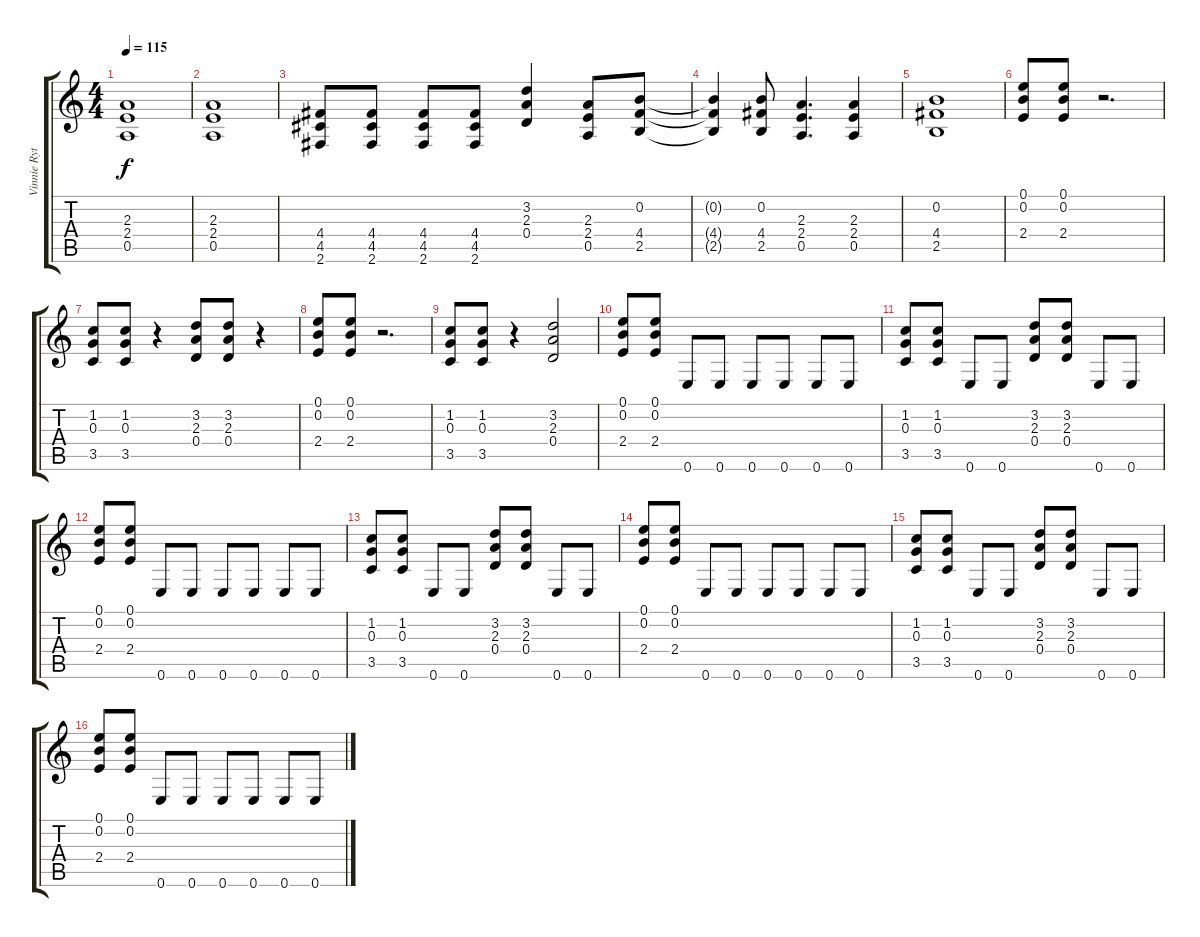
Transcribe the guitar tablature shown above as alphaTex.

\track ("Vinnie Rythm" "Vinnie Ryt") {instrument distortionguitar}
\staff {score tabs}
\tuning (E4 B3 G3 D3 A2 E2) {hide}
\ts (4 4)
\tempo 115
\clef g2
\ks c
(2.3 2.4 0.5).1{dy f} |
(2.3 2.4 0.5).1 |
(4.4 4.5 2.6).8 (4.4 4.5 2.6).8 (4.4 4.5 2.6).8 (4.4 4.5 2.6).8 (3.2 2.3 0.4).4 (2.3 2.4 0.5).8 (0.2 4.4 2.5).8 |
(0.2{t} 4.4{t} 2.5{t}).4 (0.2 4.4 2.5).8 (2.3 2.4 0.5).4{d} (2.3 2.4 0.5).4 |
(0.2 4.4 2.5).1 |
(0.1 0.2 2.4).8 (0.1 0.2 2.4).8 r.2{d} |
(1.2 0.3 3.5).8 (1.2 0.3 3.5).8 r.4 (3.2 2.3 0.4).8 (3.2 2.3 0.4).8 r.4 |
(0.1 0.2 2.4).8 (0.1 0.2 2.4).8 r.2{d} |
(1.2 0.3 3.5).8 (1.2 0.3 3.5).8 r.4 (3.2 2.3 0.4).2 |
(0.1 0.2 2.4).8 (0.1 0.2 2.4).8 0.6.8 0.6.8 0.6.8 0.6.8 0.6.8 0.6.8 |
(1.2 0.3 3.5).8 (1.2 0.3 3.5).8 0.6.8 0.6.8 (3.2 2.3 0.4).8 (3.2 2.3 0.4).8 0.6.8 0.6.8 |
(0.1 0.2 2.4).8 (0.1 0.2 2.4).8 0.6.8 0.6.8 0.6.8 0.6.8 0.6.8 0.6.8 |
(1.2 0.3 3.5).8 (1.2 0.3 3.5).8 0.6.8 0.6.8 (3.2 2.3 0.4).8 (3.2 2.3 0.4).8 0.6.8 0.6.8 |
(0.1 0.2 2.4).8 (0.1 0.2 2.4).8 0.6.8 0.6.8 0.6.8 0.6.8 0.6.8 0.6.8 |
(1.2 0.3 3.5).8 (1.2 0.3 3.5).8 0.6.8 0.6.8 (3.2 2.3 0.4).8 (3.2 2.3 0.4).8 0.6.8 0.6.8 |
(0.1 0.2 2.4).8 (0.1 0.2 2.4).8 0.6.8 0.6.8 0.6.8 0.6.8 0.6.8 0.6.8
